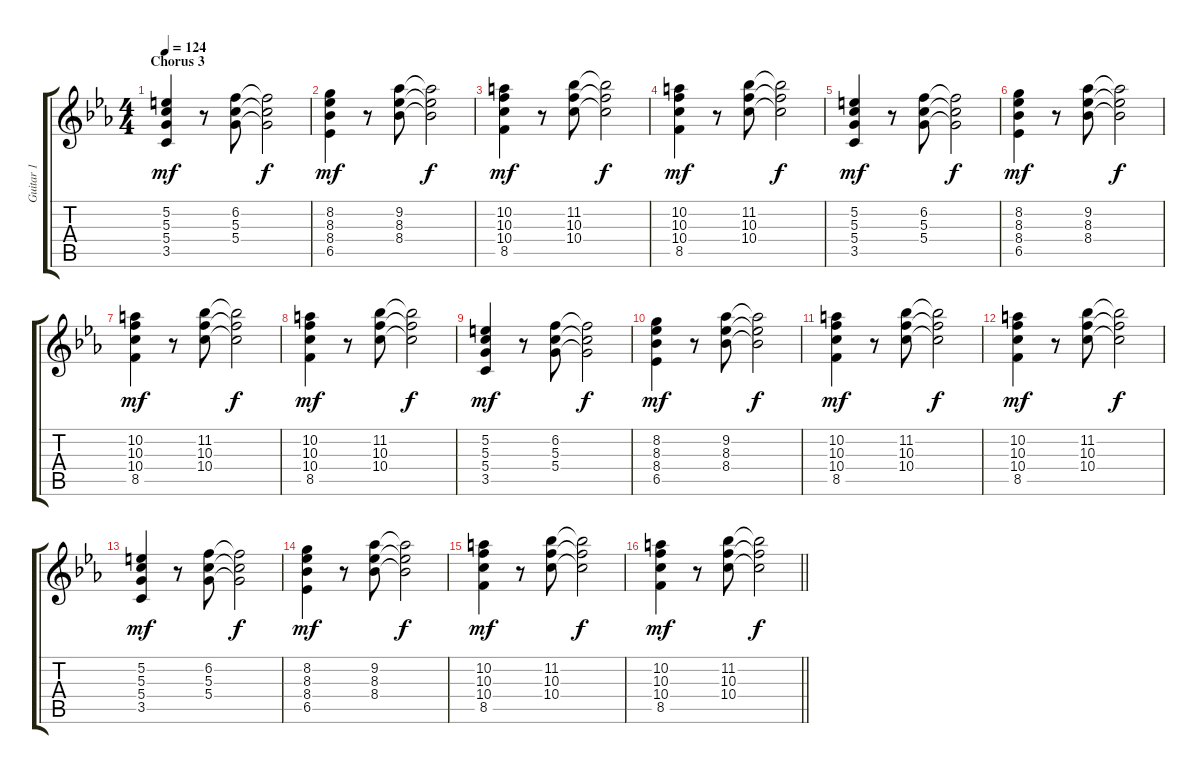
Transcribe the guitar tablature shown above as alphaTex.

\track ("Guitar 1" "Guitar 1") {instrument distortionguitar}
\staff {score tabs}
\tuning (E4 B3 G3 D3 A2 E2) {hide}
\ts (4 4)
\section ("" "Chorus 3")
\tempo 124
\clef g2
\ks eb
(5.2 5.3 5.4 3.5).4{dy mf} r.8 (6.2 5.3 5.4).8 (6.2{t} 5.3{t} 5.4{t}).2{dy f} |
(8.2 8.3 8.4 6.5).4{dy mf} r.8 (9.2 8.3 8.4).8 (9.2{t} 8.3{t} 8.4{t}).2{dy f} |
(10.2 10.3 10.4 8.5).4{dy mf} r.8 (11.2 10.3 10.4).8 (11.2{t} 10.3{t} 10.4{t}).2{dy f} |
(10.2 10.3 10.4 8.5).4{dy mf} r.8 (11.2 10.3 10.4).8 (11.2{t} 10.3{t} 10.4{t}).2{dy f} |
(5.2 5.3 5.4 3.5).4{dy mf} r.8 (6.2 5.3 5.4).8 (6.2{t} 5.3{t} 5.4{t}).2{dy f} |
(8.2 8.3 8.4 6.5).4{dy mf} r.8 (9.2 8.3 8.4).8 (9.2{t} 8.3{t} 8.4{t}).2{dy f} |
(10.2 10.3 10.4 8.5).4{dy mf} r.8 (11.2 10.3 10.4).8 (11.2{t} 10.3{t} 10.4{t}).2{dy f} |
(10.2 10.3 10.4 8.5).4{dy mf} r.8 (11.2 10.3 10.4).8 (11.2{t} 10.3{t} 10.4{t}).2{dy f} |
(5.2 5.3 5.4 3.5).4{dy mf} r.8 (6.2 5.3 5.4).8 (6.2{t} 5.3{t} 5.4{t}).2{dy f} |
(8.2 8.3 8.4 6.5).4{dy mf} r.8 (9.2 8.3 8.4).8 (9.2{t} 8.3{t} 8.4{t}).2{dy f} |
(10.2 10.3 10.4 8.5).4{dy mf} r.8 (11.2 10.3 10.4).8 (11.2{t} 10.3{t} 10.4{t}).2{dy f} |
(10.2 10.3 10.4 8.5).4{dy mf} r.8 (11.2 10.3 10.4).8 (11.2{t} 10.3{t} 10.4{t}).2{dy f} |
(5.2 5.3 5.4 3.5).4{dy mf} r.8 (6.2 5.3 5.4).8 (6.2{t} 5.3{t} 5.4{t}).2{dy f} |
(8.2 8.3 8.4 6.5).4{dy mf} r.8 (9.2 8.3 8.4).8 (9.2{t} 8.3{t} 8.4{t}).2{dy f} |
(10.2 10.3 10.4 8.5).4{dy mf} r.8 (11.2 10.3 10.4).8 (11.2{t} 10.3{t} 10.4{t}).2{dy f} |
\barLineRight lightlight
(10.2 10.3 10.4 8.5).4{dy mf} r.8 (11.2 10.3 10.4).8 (11.2{t} 10.3{t} 10.4{t}).2{dy f}
